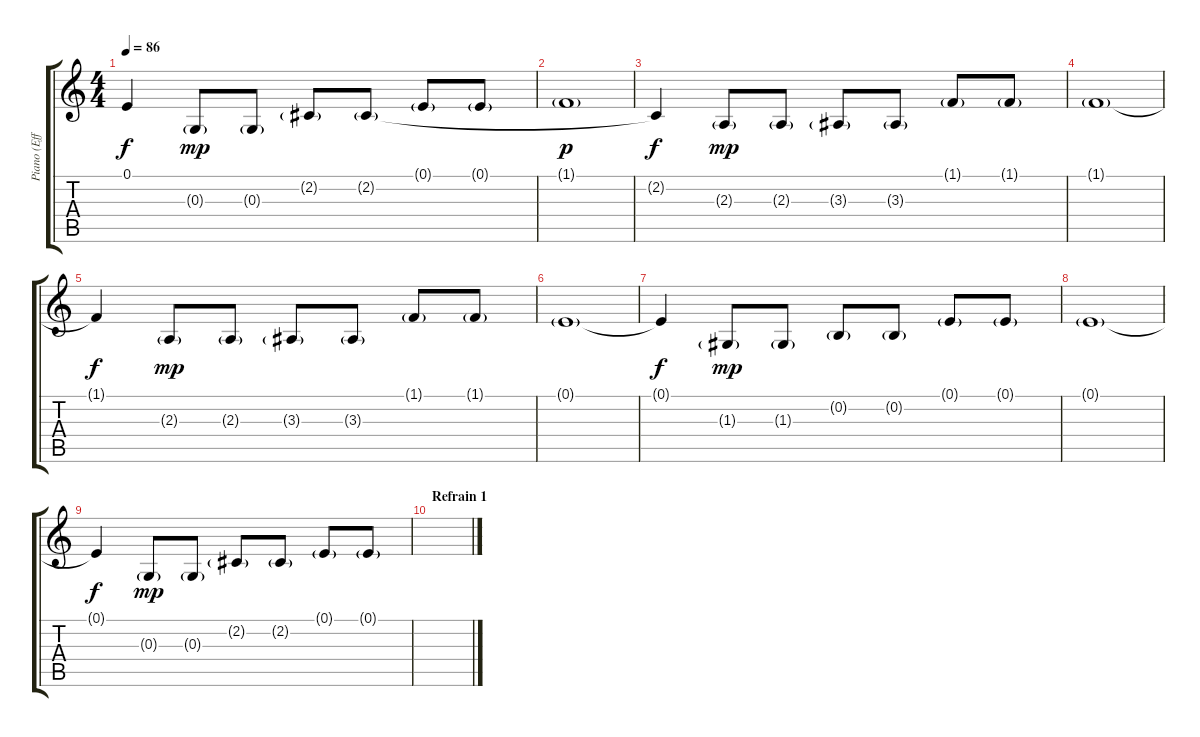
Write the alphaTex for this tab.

\track ("Piano (Effet et Delay)" "Piano (Eff") {instrument fx1rain}
\staff {score tabs}
\tuning (E4 B3 G3 D3 A2 E2) {hide}
\ts (4 4)
\tempo 86
\clef g2
\ks c
0.1{t}.4{dy f} 0.3{g}.8{dy mp} 0.3{g}.8 2.2{g}.8 2.2{g}.8 0.1{g}.8 0.1{g}.8 |
1.1{g}.1{dy p} |
2.2{t}.4{dy f} 2.3{g}.8{dy mp} 2.3{g}.8 3.3{g}.8 3.3{g}.8 1.1{g}.8 1.1{g}.8 |
1.1{g}.1 |
1.1{t}.4{dy f} 2.3{g}.8{dy mp} 2.3{g}.8 3.3{g}.8 3.3{g}.8 1.1{g}.8 1.1{g}.8 |
0.1{g}.1 |
0.1{t}.4{dy f} 1.3{g}.8{dy mp} 1.3{g}.8 0.2{g}.8 0.2{g}.8 0.1{g}.8 0.1{g}.8 |
0.1{g}.1 |
0.1{t}.4{dy f} 0.3{g}.8{dy mp} 0.3{g}.8 2.2{g}.8 2.2{g}.8 0.1{g}.8 0.1{g}.8 |
\section ("" "Refrain 1")
